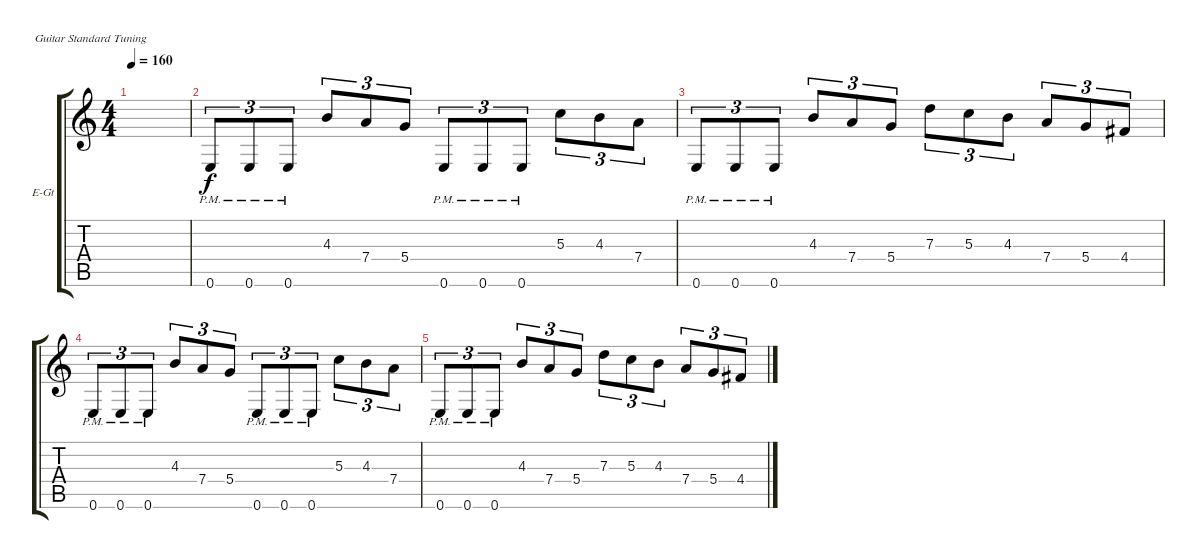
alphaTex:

\defaultSystemsLayout 4
\bracketExtendMode groupsimilarinstruments
\firstSystemTrackNameOrientation horizontal
\otherSystemsTrackNameOrientation horizontal
\track ("Second Guitar" "E-Gt") {instrument distortionguitar}
\staff {score tabs}
\tuning (E4 B3 G3 D3 A2 E2)
\ts (4 4)
\tempo 160
\clef g2
\ks c
|
0.6{pm}.8{tu (3 2)} 0.6{pm}.8{tu (3 2)} 0.6{pm}.8{tu (3 2)} 4.3.8{tu (3 2)} 7.4.8{tu (3 2)} 5.4.8{tu (3 2)} 0.6{pm}.8{tu (3 2)} 0.6{pm}.8{tu (3 2)} 0.6{pm}.8{tu (3 2)} 5.3.8{tu (3 2)} 4.3.8{tu (3 2)} 7.4.8{tu (3 2)} |
0.6{pm}.8{tu (3 2)} 0.6{pm}.8{tu (3 2)} 0.6{pm}.8{tu (3 2)} 4.3.8{tu (3 2)} 7.4.8{tu (3 2)} 5.4.8{tu (3 2)} 7.3.8{tu (3 2)} 5.3.8{tu (3 2)} 4.3.8{tu (3 2)} 7.4.8{tu (3 2)} 5.4.8{tu (3 2)} 4.4.8{tu (3 2)} |
0.6{pm}.8{tu (3 2)} 0.6{pm}.8{tu (3 2)} 0.6{pm}.8{tu (3 2)} 4.3.8{tu (3 2)} 7.4.8{tu (3 2)} 5.4.8{tu (3 2)} 0.6{pm}.8{tu (3 2)} 0.6{pm}.8{tu (3 2)} 0.6{pm}.8{tu (3 2)} 5.3.8{tu (3 2)} 4.3.8{tu (3 2)} 7.4.8{tu (3 2)} |
0.6{pm}.8{tu (3 2)} 0.6{pm}.8{tu (3 2)} 0.6{pm}.8{tu (3 2)} 4.3.8{tu (3 2)} 7.4.8{tu (3 2)} 5.4.8{tu (3 2)} 7.3.8{tu (3 2)} 5.3.8{tu (3 2)} 4.3.8{tu (3 2)} 7.4.8{tu (3 2)} 5.4.8{tu (3 2)} 4.4.8{tu (3 2)}
